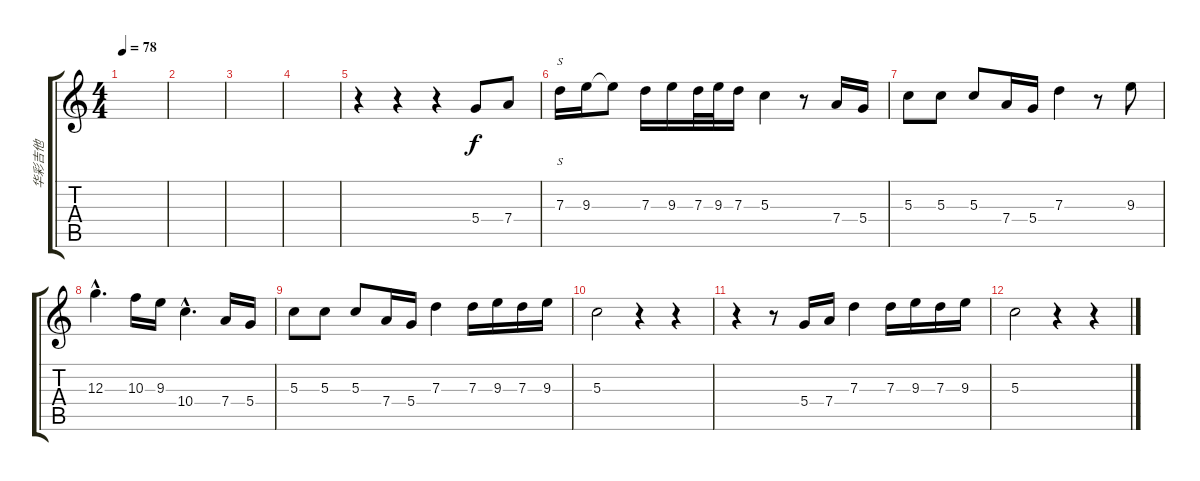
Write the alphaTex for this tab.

\track ("华彩吉他" "华彩吉他") {instrument acousticguitarsteel}
\staff {score tabs}
\tuning (E4 B3 G3 D3 A2 E2) {hide}
\ts (4 4)
\tempo 78
\clef g2
\ks c
|
|
|
|
r.4 r.4 r.4 5.4.8 7.4.8 |
7.3.16{s} 9.3.16 9.3{t}.8 7.3.16 9.3.16 7.3.32 9.3.32 7.3.16 5.3.4 r.8 7.4.16 5.4.16 |
5.3.8 5.3.8 5.3.8 7.4.16 5.4.16 7.3.4 r.8 9.3.8 |
12.3{hac}.4{d} 10.3.16 9.3.16 10.4{hac}.4{d} 7.4.16 5.4.16 |
5.3.8 5.3.8 5.3.8 7.4.16 5.4.16 7.3.4 7.3.16 9.3.16 7.3.16 9.3.16 |
5.3.2 r.4 r.4 |
r.4 r.8 5.4.16 7.4.16 7.3.4 7.3.16 9.3.16 7.3.16 9.3.16 |
5.3.2 r.4 r.4
